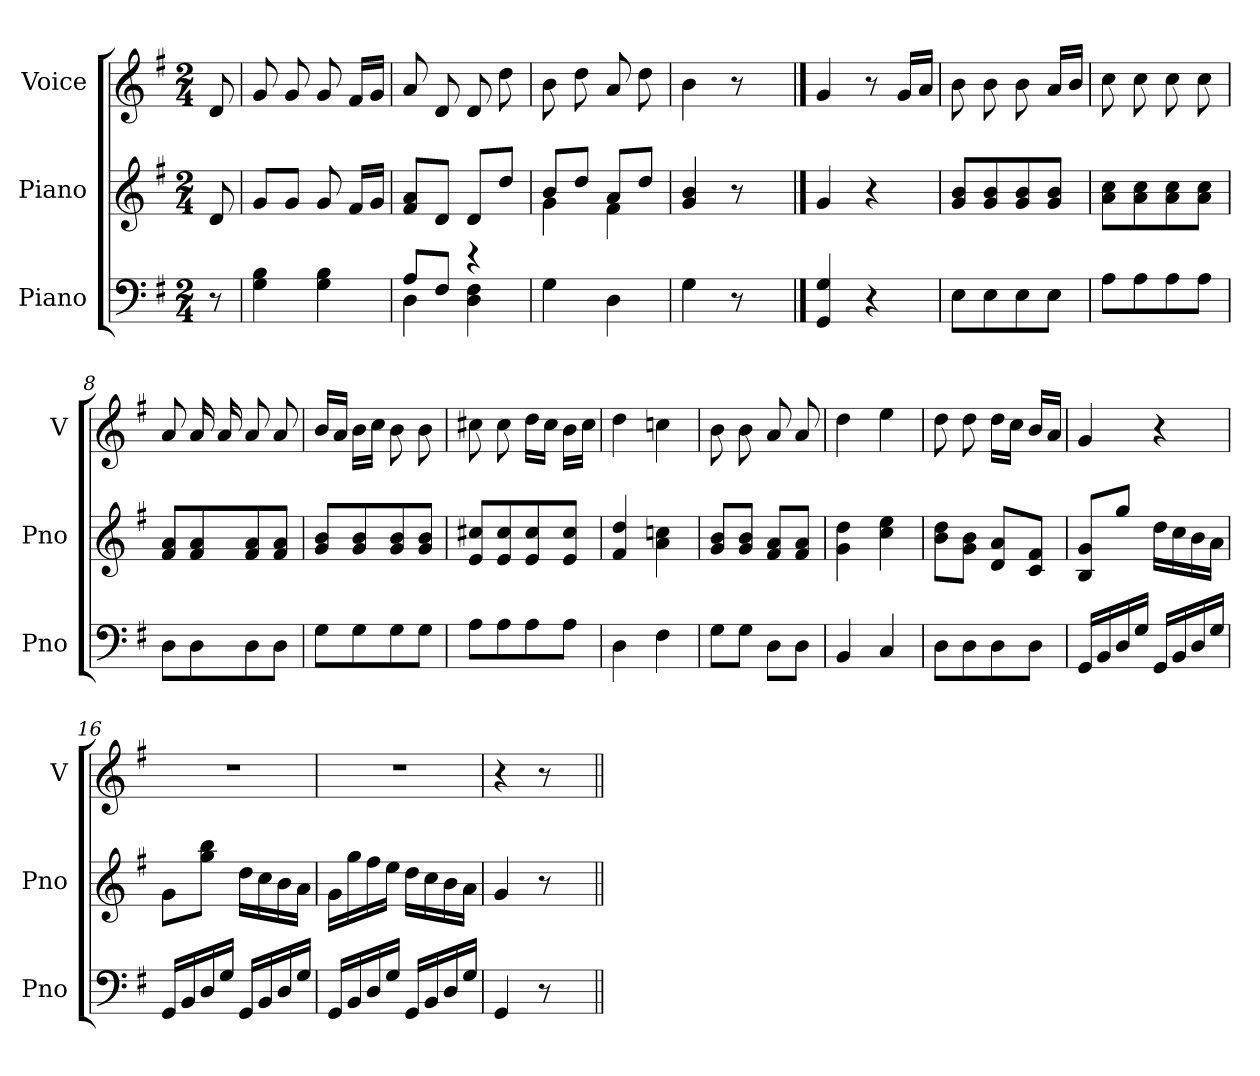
**kern	**kern	**kern
*part3	*part2	*part1
*staff3	*staff2	*staff1
*I"Piano	*I"Piano	*I"Voice
*I'Pno	*I'Pno	*I'V
*clefF4	*clefG2	*clefG2
*k[f#]	*k[f#]	*k[f#]
*M2/4	*M2/4	*M2/4
*MM110	*MM110	*MM110
=	=	=
8r	8d/	8d/
=1	=1	=1
4G\ 4B\	8g/L	8g/
.	8g/J	8g/
4G\ 4B\	8g/	8g/
.	16f#/LL	16f#/LL
.	16g/JJ	16g/JJ
=2	=2	=2
*^	*	*
8A/L	4D\	8f#/ 8a/L	8a/
8F#/J	.	8d/J	8d/
4r	4D\ 4F#\	8d/L	8d/
.	.	8dd/J	8dd\
*v	*v	*	*
=3	=3	=3
*	*^	*
4G\	8b/L	4g\	8b\
.	8dd/J	.	8dd\
4D\	8a/L	4f#\	8a/
.	8dd/J	.	8dd\
*	*v	*v	*
=4	=4	=4
4G\	4g/ 4b/	4b\
8r	8r	8r
8ryy	8ryy	8ryy
==5	==5	==5
4GG/ 4G/	4g/	4g/
4r	4r	8r
.	.	16g/LL
.	.	16a/JJ
=6	=6	=6
8E\L	8g/ 8b/L	8b\
8E\	8g/ 8b/	8b\
8E\	8g/ 8b/	8b\
8E\J	8g/ 8b/J	16a/LL
.	.	16b/JJ
!!LO:LB:g=z
=7	=7	=7
8A\L	8a\ 8cc\L	8cc\
8A\	8a\ 8cc\	8cc\
8A\	8a\ 8cc\	8cc\
8A\J	8a\ 8cc\J	8cc\
=8	=8	=8
8D\L	8f#/ 8a/L	8a/
8D\	8f#/ 8a/	16a/
.	.	16a/
8D\	8f#/ 8a/	8a/
8D\J	8f#/ 8a/J	8a/
=9	=9	=9
8G\L	8g/ 8b/L	16b/LL
.	.	16a/JJ
8G\	8g/ 8b/	16b\LL
.	.	16cc\JJ
8G\	8g/ 8b/	8b\
8G\J	8g/ 8b/J	8b\
=10	=10	=10
8A\L	8e/ 8cc#X/L	8cc#X\
8A\	8e/ 8cc#/	8cc#\
8A\	8e/ 8cc#/	16dd\LL
.	.	16cc#\JJ
8A\J	8e/ 8cc#/J	16b\LL
.	.	16cc#\JJ
=11	=11	=11
4D\	4f#/ 4dd/	4dd\
4F#\	4a\ 4ccn\	4ccn\
=12	=12	=12
8G\L	8g/ 8b/L	8b\
8G\J	8g/ 8b/J	8b\
8D\L	8f#/ 8a/L	8a/
8D\J	8f#/ 8a/J	8a/
=13	=13	=13
4BB/	4g\ 4dd\	4dd\
4C/	4cc\ 4ee\	4ee\
!!LO:LB:g=z
=14	=14	=14
8D\L	8b\ 8dd\L	8dd\
8D\	8g\ 8b\J	8dd\
8D\	8d/ 8a/L	16dd\LL
.	.	16cc\JJ
8D\J	8c/ 8f#/J	16b/LL
.	.	16a/JJ
=15	=15	=15
16GG/LL	8B/ 8g/L	4g/
16BB/	.	.
16D/	8gg/J	.
16G/JJ	.	.
16GG/LL	16dd\LL	4r
16BB/	16cc\	.
16D/	16b\	.
16G/JJ	16a\JJ	.
=16	=16	=16
16GG/LL	8g\L	2r
16BB/	.	.
16D/	8gg\ 8bb\J	.
16G/JJ	.	.
16GG/LL	16dd\LL	.
16BB/	16cc\	.
16D/	16b\	.
16G/JJ	16a\JJ	.
=17	=17	=17
16GG/LL	16g\LL	2r
16BB/	16gg\	.
16D/	16ff#\	.
16G/JJ	16ee\JJ	.
16GG/LL	16dd\LL	.
16BB/	16cc\	.
16D/	16b\	.
16G/JJ	16a\JJ	.
=18	=18	=18
4GG/	4g/	4r
8r	8r	8r
8ryy	8ryy	8ryy
=||	=||	=||
*-	*-	*-
